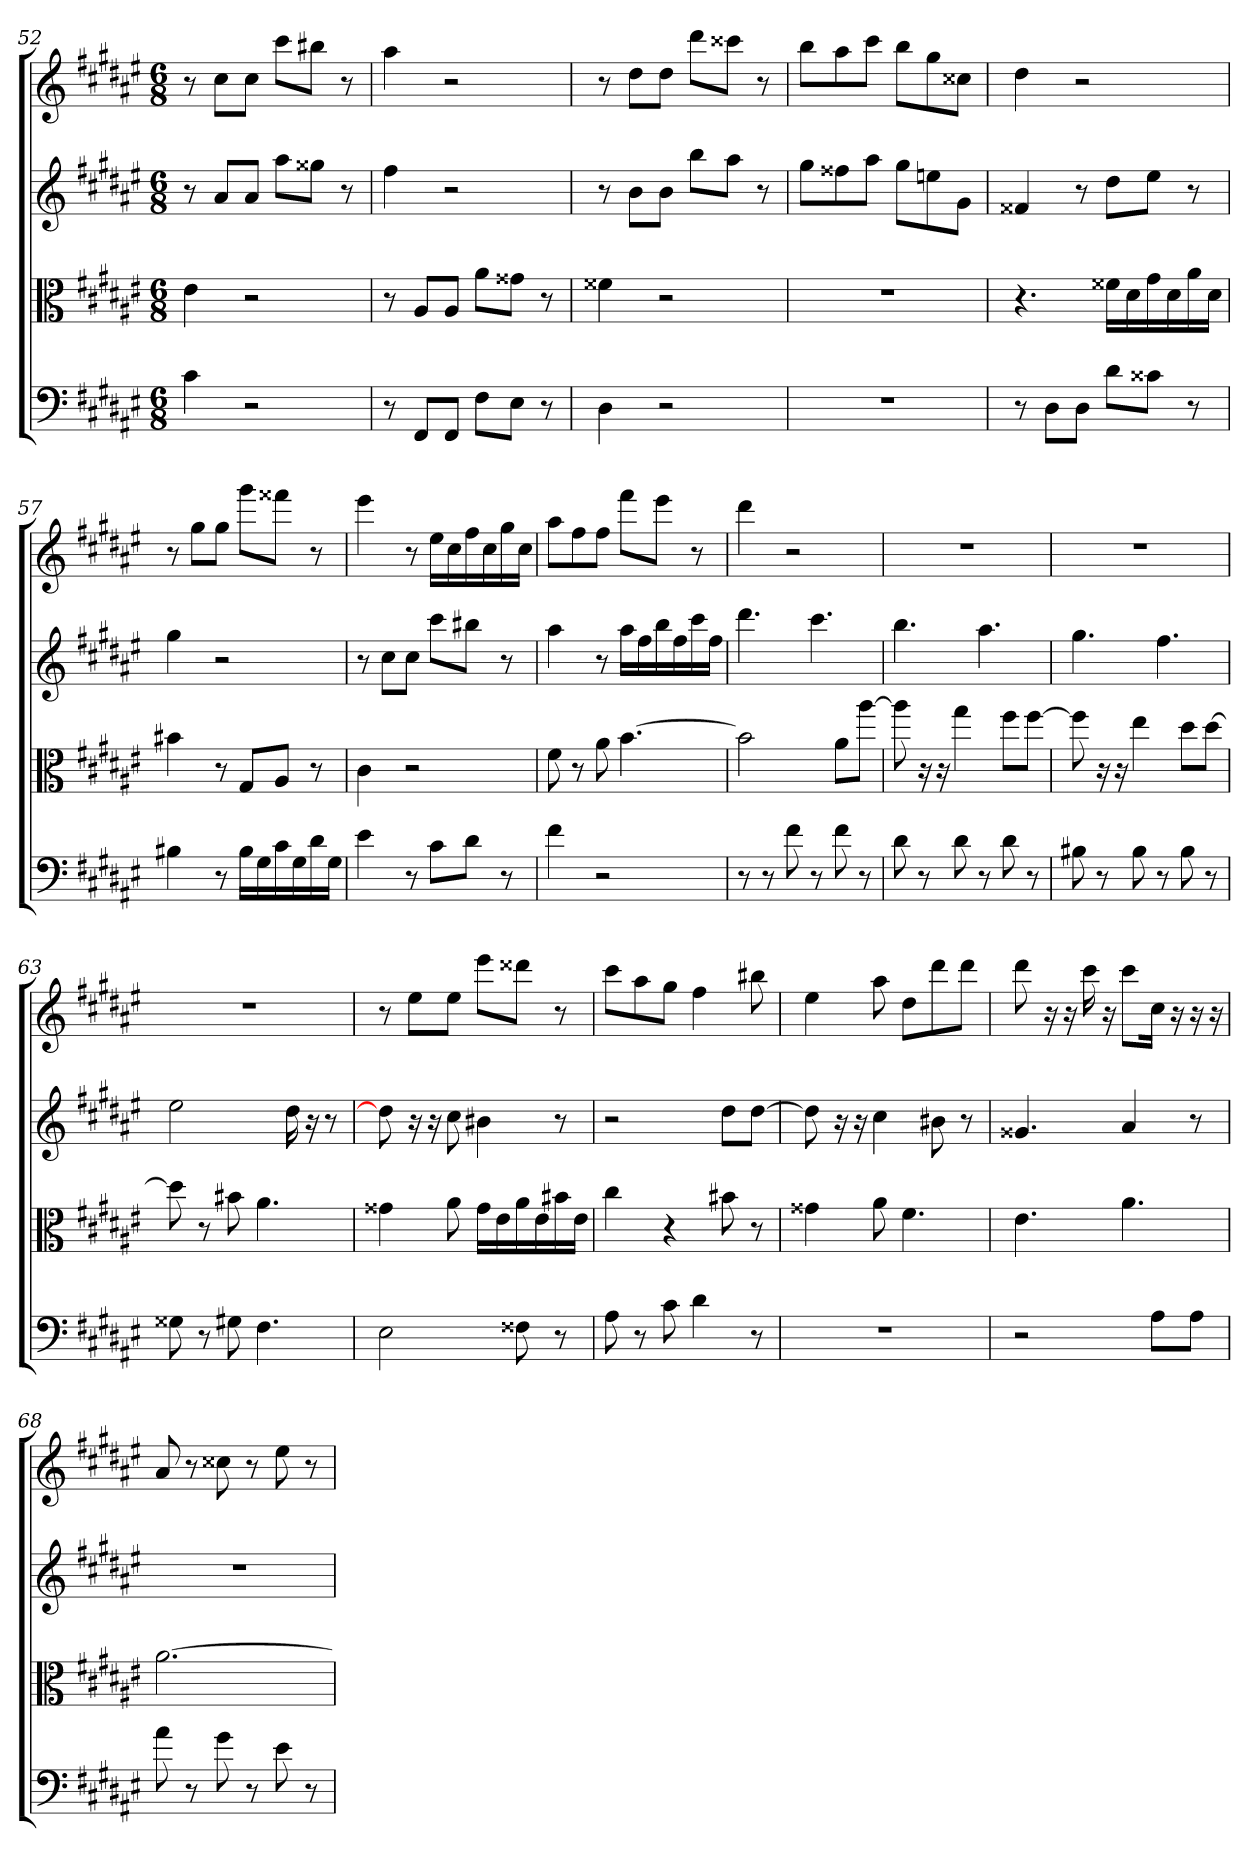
**kern	**kern	**kern	**kern
*part4	*part3	*part2	*part1
*staff4	*staff3	*staff2	*staff1
*clefF4	*clefC3	*clefG2	*clefG2
*k[f#c#g#d#a#e#]	*k[f#c#g#d#a#e#]	*k[f#c#g#d#a#e#]	*k[f#c#g#d#a#e#]
*F#:	*F#:	*F#:	*F#:
*M6/8	*M6/8	*M6/8	*M6/8
=52	=52	=52	=52
4c#	4e#	8r	8r
.	.	8a#/L	8cc#\L
2r	2r	8a#/J	8cc#\J
.	.	8aa#\L	8ccc#\L
.	.	8gg##X\J	8bb#X\J
.	.	8r	8r
=53	=53	=53	=53
8r	8r	4ff#	4aa#
8FF#/L	8A#/L	.	.
8FF#/J	8A#/J	2r	2r
8F#\L	8a#\L	.	.
8E#\J	8g##X\J	.	.
8r	8r	.	.
=54	=54	=54	=54
4D#	4f##X	8r	8r
.	.	8b\L	8dd#\L
2r	2r	8b\J	8dd#\J
.	.	8bb\L	8ddd#\L
.	.	8aa#\J	8ccc##X\J
.	.	8r	8r
=55	=55	=55	=55
2.r	2.r	8gg#\L	8bb\L
.	.	8ff##X\	8aa#\
.	.	8aa#\J	8ccc#\J
.	.	8gg#\L	8bb\L
.	.	8een\	8gg#\
.	.	8g#\J	8cc##X\J
=56	=56	=56	=56
8r	4.r	4f##X	4dd#
8D#\L	.	.	.
8D#\J	.	8r	2r
8d#\L	16f##X\LL	8dd#\L	.
.	16d#\	.	.
8c##X\J	16g#\	8ee#\J	.
.	16d#\	.	.
8r	16a#\	8r	.
.	16d#\JJ	.	.
=57	=57	=57	=57
4B#X	4b#X	4gg#	8r
.	.	.	8gg#\L
8r	8r	2r	8gg#\J
16B#\LL	8G#/L	.	8ggg#\L
16G#\	.	.	.
16c#\	8A#/J	.	8fff##X\J
16G#\	.	.	.
16d#\	8r	.	8r
16G#\JJ	.	.	.
=58	=58	=58	=58
4e#	4c#	8r	4eee#
.	.	8cc#\L	.
8r	2r	8cc#\J	8r
8c#\L	.	8ccc#\L	16ee#\LL
.	.	.	16cc#\
8d#\J	.	8bb#X\J	16ff#\
.	.	.	16cc#\
8r	.	8r	16gg#\
.	.	.	16cc#\JJ
=59	=59	=59	=59
4f#	8f#	4aa#	8aa#\L
.	8r	.	8ff#\
2r	8a#	8r	8ff#\J
.	[4.b	16aa#\LL	8fff#\L
.	.	16ff#\	.
.	.	16bb\	8eee#\J
.	.	16ff#\	.
.	.	16ccc#\	8r
.	.	16ff#\JJ	.
=60	=60	=60	=60
8r	2b]	4.ddd#	4ddd#
8r	.	.	.
8f#	.	.	2r
8r	.	4.ccc#	.
8f#	8a#\L	.	.
8r	[8aa#\J	.	.
=61	=61	=61	=61
8d#	8aa#]	4.bb	2.r
8r	16r	.	.
.	16r	.	.
8d#	4gg#	.	.
8r	.	4.aa#	.
8d#	8ff#\L	.	.
8r	[8ff#\J	.	.
=62	=62	=62	=62
8B#X	8ff#]	4.gg#	2.r
8r	16r	.	.
.	16r	.	.
8B#	4ee#	.	.
8r	.	4.ff#	.
8B#	8dd#\L	.	.
8r	[8dd#\J	.	.
=63	=63	=63	=63
8G##X	8dd#]	2ee#	2.r
8r	8r	.	.
8G#X	8b#X	.	.
4.F#	4.a#	.	.
.	.	16dd#	.
.	.	16r	.
.	.	8r	.
=64	=64	=64	=64
2E#	4g##X	8dd#]	8r
.	.	16r	8ee#\L
.	.	16r	.
.	8a#	8cc#	8ee#\J
.	16g##\LL	4b#X	8eee#\L
.	16e#\	.	.
8F##X	16a#\	.	8ddd##X\J
.	16e#\	.	.
8r	16b#X\	8r	8r
.	16e#\JJ	.	.
=65	=65	=65	=65
8A#	4cc#	2r	8ccc#\L
8r	.	.	8aa#\
8c#	4r	.	8gg#\J
4d#	.	.	4ff#
.	8b#X	8dd#\L	.
8r	8r	[8dd#\J	8bb#X
=66	=66	=66	=66
2.r	4g##X	8dd#]	4ee#
.	.	16r	.
.	.	16r	.
.	8a#	4cc#	8aa#
.	4.f#	.	8dd#\L
.	.	8b#X	8ddd#\
.	.	8r	8ddd#\J
=67	=67	=67	=67
2r	4.e#	4.g##X	8ddd#
.	.	.	16r
.	.	.	16r
.	.	.	16ccc#
.	.	.	16r
.	4.a#	4a#	8ccc#\L
8A#\L	.	.	16cc#\Jk
.	.	.	16r
8A#\J	.	8r	16r
.	.	.	16r
=68	=68	=68	=68
8a#	[2.a#	2.r	8a#
8r	.	.	8r
8g#	.	.	8cc##X
8r	.	.	8r
8e#	.	.	8ee#
8r	.	.	8r
=	=	=	=
*-	*-	*-	*-
